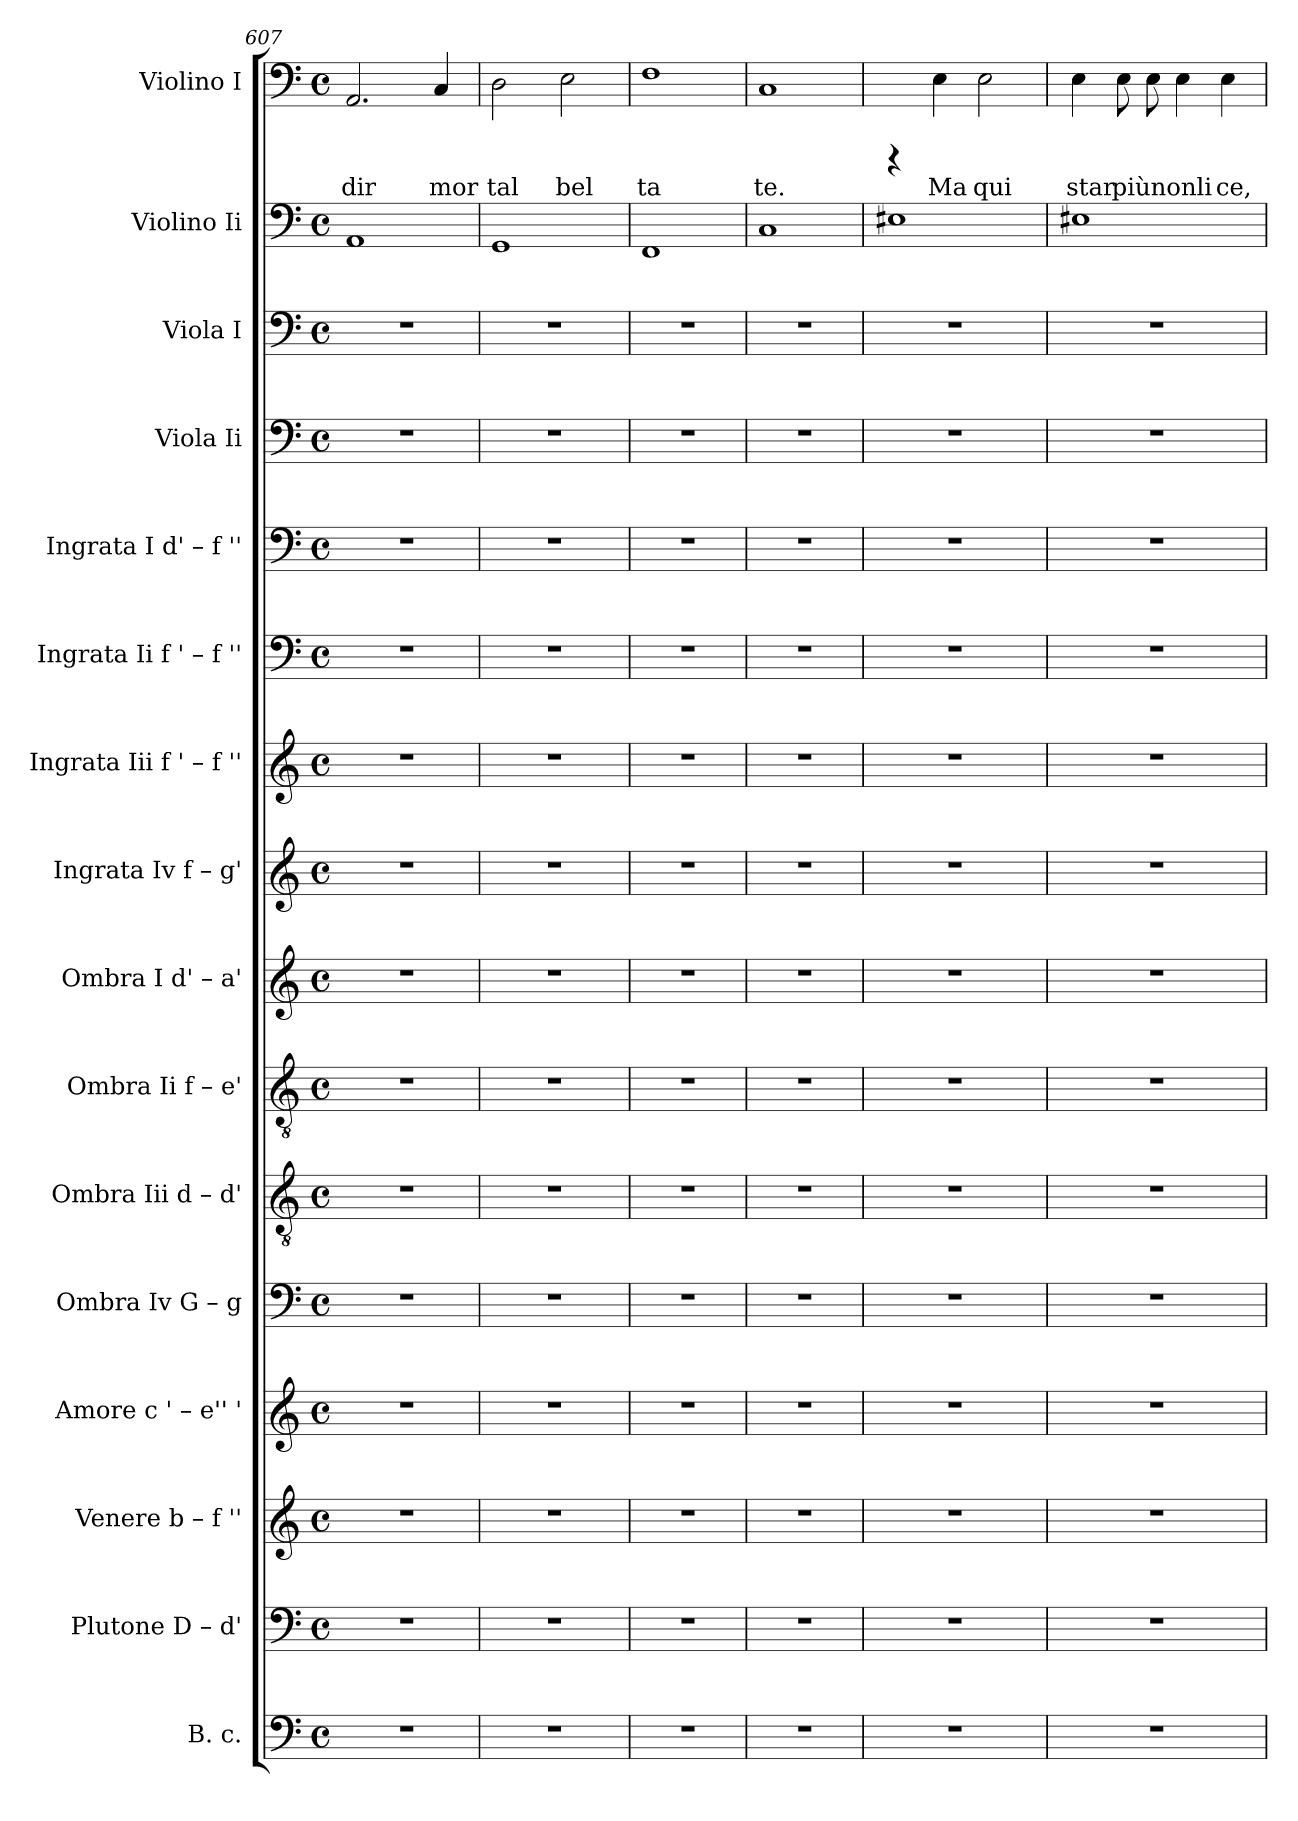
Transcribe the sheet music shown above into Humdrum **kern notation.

**kern	**kern	**kern	**kern	**kern	**kern	**kern	**kern	**kern	**kern	**kern	**kern	**kern	**kern	**kern	**kern	**text
*part16	*part15	*part14	*part13	*part12	*part11	*part10	*part9	*part8	*part7	*part6	*part5	*part4	*part3	*part2	*part1	*part1
*staff16	*staff15	*staff14	*staff13	*staff12	*staff11	*staff10	*staff9	*staff8	*staff7	*staff6	*staff5	*staff4	*staff3	*staff2	*staff1	*staff1
*I"B. c.	*I"Plutone  D – d'	*I"Venere  b – f ''	*I"Amore  c ' – e''  '	*I"Ombra Iv  G – g	*I"Ombra Iii  d – d'	*I"Ombra Ii  f – e'	*I"Ombra I  d' – a'	*I"Ingrata Iv  f – g'	*I"Ingrata Iii  f ' – f ''	*I"Ingrata Ii  f ' – f ''	*I"Ingrata I  d' – f ''	*I"Viola Ii	*I"Viola I	*I"Violino Ii	*I"Violino I	*
*clefF4	*clefF4	*clefG2	*clefG2	*clefF4	*clefGv2	*clefGv2	*clefG2	*clefG2	*clefG2	*clefF4	*clefF4	*clefF4	*clefF4	*clefF4	*clefF4	*
*k[]	*k[]	*k[]	*k[]	*k[]	*k[]	*k[]	*k[]	*k[]	*k[]	*k[]	*k[]	*k[]	*k[]	*k[]	*k[]	*
*C:	*C:	*C:	*C:	*C:	*C:	*C:	*C:	*C:	*C:	*C:	*C:	*C:	*C:	*C:	*C:	*
*M4/4	*M4/4	*M4/4	*M4/4	*M4/4	*M4/4	*M4/4	*M4/4	*M4/4	*M4/4	*M4/4	*M4/4	*M4/4	*M4/4	*M4/4	*M4/4	*
*met(c)	*met(c)	*met(c)	*met(c)	*met(c)	*met(c)	*met(c)	*met(c)	*met(c)	*met(c)	*met(c)	*met(c)	*met(c)	*met(c)	*met(c)	*met(c)	*
=607	=607	=607	=607	=607	=607	=607	=607	=607	=607	=607	=607	=607	=607	=607	=607	=607
!	!	!	!	!	!	!	!	!	!	!	!	!	!	!	!	!LO:LY:b:cj
1r	1r	1r	1r	1r	1r	1r	1r	1r	1r	1r	1r	1r	1r	1AA	2.AA/	dir
!	!	!	!	!	!	!	!	!	!	!	!	!	!	!	!	!LO:LY:b:cj
.	.	.	.	.	.	.	.	.	.	.	.	.	.	.	4C/	mor
=608	=608	=608	=608	=608	=608	=608	=608	=608	=608	=608	=608	=608	=608	=608	=608	=608
!	!	!	!	!	!	!	!	!	!	!	!	!	!	!	!	!LO:LY:b:cj
1r	1r	1r	1r	1r	1r	1r	1r	1r	1r	1r	1r	1r	1r	1GG	2D\	tal
!	!	!	!	!	!	!	!	!	!	!	!	!	!	!	!	!LO:LY:b:cj
.	.	.	.	.	.	.	.	.	.	.	.	.	.	.	2E\	bel
=609	=609	=609	=609	=609	=609	=609	=609	=609	=609	=609	=609	=609	=609	=609	=609	=609
!	!	!	!	!	!	!	!	!	!	!	!	!	!	!	!	!LO:LY:b:cj
1r	1r	1r	1r	1r	1r	1r	1r	1r	1r	1r	1r	1r	1r	1FF	1F	ta
=610	=610	=610	=610	=610	=610	=610	=610	=610	=610	=610	=610	=610	=610	=610	=610	=610
!	!	!	!	!	!	!	!	!	!	!	!	!	!	!	!	!LO:LY:b:cj
1r	1r	1r	1r	1r	1r	1r	1r	1r	1r	1r	1r	1r	1r	1C	1C	te.
=611	=611	=611	=611	=611	=611	=611	=611	=611	=611	=611	=611	=611	=611	=611	=611	=611
1r	1r	1r	1r	1r	1r	1r	1r	1r	1r	1r	1r	1r	1r	1E#	4rCCC	.
!	!	!	!	!	!	!	!	!	!	!	!	!	!	!	!	!LO:LY:b:cj
.	.	.	.	.	.	.	.	.	.	.	.	.	.	.	4E\	Ma
!	!	!	!	!	!	!	!	!	!	!	!	!	!	!	!	!LO:LY:b:cj
.	.	.	.	.	.	.	.	.	.	.	.	.	.	.	2E\	qui
=612	=612	=612	=612	=612	=612	=612	=612	=612	=612	=612	=612	=612	=612	=612	=612	=612
!	!	!	!	!	!	!	!	!	!	!	!	!	!	!	!	!LO:LY:b:cj
1r	1r	1r	1r	1r	1r	1r	1r	1r	1r	1r	1r	1r	1r	1E#	4E\	star
!	!	!	!	!	!	!	!	!	!	!	!	!	!	!	!	!LO:LY:b:cj
.	.	.	.	.	.	.	.	.	.	.	.	.	.	.	8E\	piùnonli
!	!	!	!	!	!	!	!	!	!	!	!	!	!	!	!	!LO:LY:b:cj
.	.	.	.	.	.	.	.	.	.	.	.	.	.	.	8E\	.
!	!	!	!	!	!	!	!	!	!	!	!	!	!	!	!	!LO:LY:b:cj
.	.	.	.	.	.	.	.	.	.	.	.	.	.	.	4E\	.
!	!	!	!	!	!	!	!	!	!	!	!	!	!	!	!	!LO:LY:b:cj
.	.	.	.	.	.	.	.	.	.	.	.	.	.	.	4E\	ce,
=	=	=	=	=	=	=	=	=	=	=	=	=	=	=	=	=
*-	*-	*-	*-	*-	*-	*-	*-	*-	*-	*-	*-	*-	*-	*-	*-	*-
